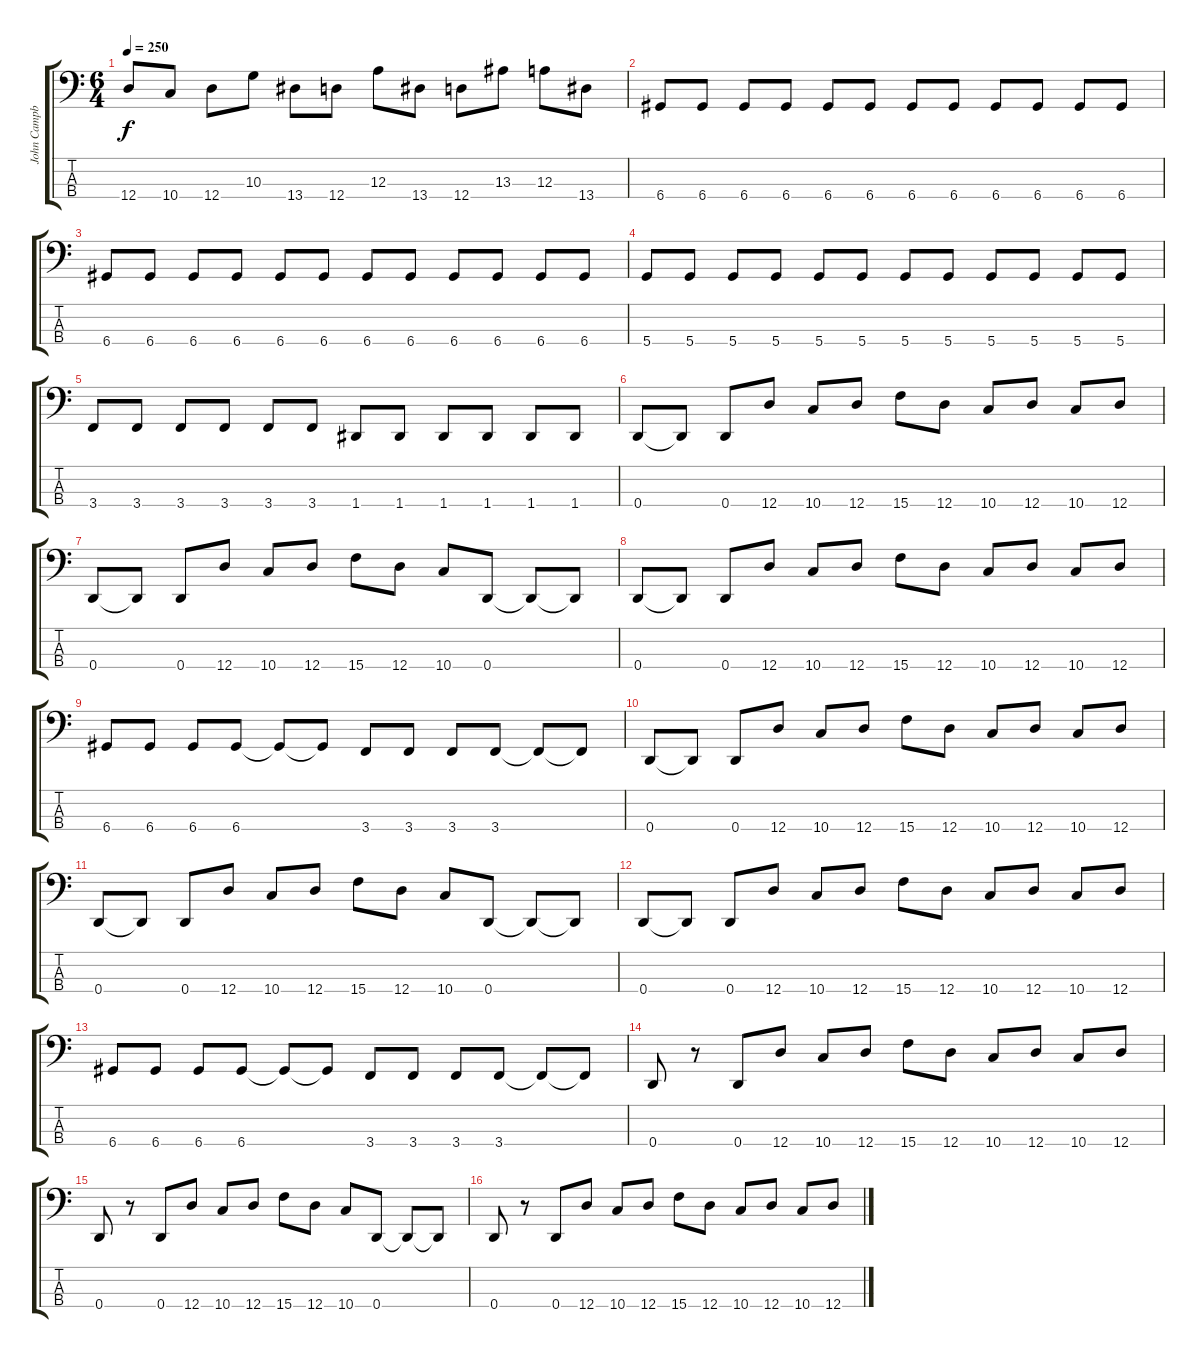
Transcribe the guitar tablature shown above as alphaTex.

\track ("John Campbell" "John Campb") {instrument electricbassfinger}
\staff {score tabs}
\tuning (G2 D2 A1 D1) {hide}
\ts (6 4)
\tempo 250
\clef f4
\ks c
12.4.8{dy f} 10.4.8 12.4.8 10.3.8 13.4.8 12.4.8 12.3.8 13.4.8 12.4.8 13.3.8 12.3.8 13.4.8 |
6.4.8 6.4.8 6.4.8 6.4.8 6.4.8 6.4.8 6.4.8 6.4.8 6.4.8 6.4.8 6.4.8 6.4.8 |
6.4.8 6.4.8 6.4.8 6.4.8 6.4.8 6.4.8 6.4.8 6.4.8 6.4.8 6.4.8 6.4.8 6.4.8 |
5.4.8 5.4.8 5.4.8 5.4.8 5.4.8 5.4.8 5.4.8 5.4.8 5.4.8 5.4.8 5.4.8 5.4.8 |
3.4.8 3.4.8 3.4.8 3.4.8 3.4.8 3.4.8 1.4.8 1.4.8 1.4.8 1.4.8 1.4.8 1.4.8 |
0.4.8 0.4{t}.8 0.4.8 12.4.8 10.4.8 12.4.8 15.4.8 12.4.8 10.4.8 12.4.8 10.4.8 12.4.8 |
0.4.8 0.4{t}.8 0.4.8 12.4.8 10.4.8 12.4.8 15.4.8 12.4.8 10.4.8 0.4.8 0.4{t}.8 0.4{t}.8 |
0.4.8 0.4{t}.8 0.4.8 12.4.8 10.4.8 12.4.8 15.4.8 12.4.8 10.4.8 12.4.8 10.4.8 12.4.8 |
6.4.8 6.4.8 6.4.8 6.4.8 6.4{t}.8 6.4{t}.8 3.4.8 3.4.8 3.4.8 3.4.8 3.4{t}.8 3.4{t}.8 |
0.4.8 0.4{t}.8 0.4.8 12.4.8 10.4.8 12.4.8 15.4.8 12.4.8 10.4.8 12.4.8 10.4.8 12.4.8 |
0.4.8 0.4{t}.8 0.4.8 12.4.8 10.4.8 12.4.8 15.4.8 12.4.8 10.4.8 0.4.8 0.4{t}.8 0.4{t}.8 |
0.4.8 0.4{t}.8 0.4.8 12.4.8 10.4.8 12.4.8 15.4.8 12.4.8 10.4.8 12.4.8 10.4.8 12.4.8 |
6.4.8 6.4.8 6.4.8 6.4.8 6.4{t}.8 6.4{t}.8 3.4.8 3.4.8 3.4.8 3.4.8 3.4{t}.8 3.4{t}.8 |
0.4.8 r.8 0.4.8 12.4.8 10.4.8 12.4.8 15.4.8 12.4.8 10.4.8 12.4.8 10.4.8 12.4.8 |
0.4.8 r.8 0.4.8 12.4.8 10.4.8 12.4.8 15.4.8 12.4.8 10.4.8 0.4.8 0.4{t}.8 0.4{t}.8 |
0.4.8 r.8 0.4.8 12.4.8 10.4.8 12.4.8 15.4.8 12.4.8 10.4.8 12.4.8 10.4.8 12.4.8
